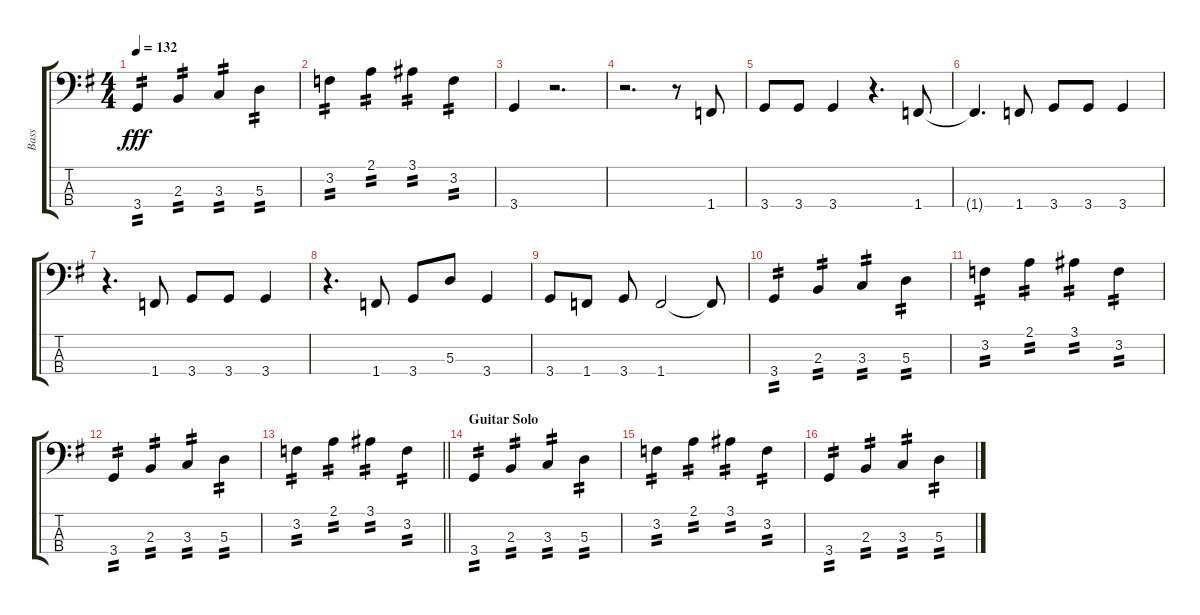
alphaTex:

\track ("Bass" "Bass") {instrument electricbassfinger}
\staff {score tabs}
\tuning (G2 D2 A1 E1) {hide}
\ts (4 4)
\tempo 132
\clef f4
\ks g
3.4.4{tp 2 dy fff} 2.3.4{tp 2} 3.3.4{tp 2} 5.3.4{tp 2} |
3.2.4{tp 2} 2.1.4{tp 2} 3.1.4{tp 2} 3.2.4{tp 2} |
3.4.4 r.2{d} |
r.2{d} r.8 1.4.8 |
3.4.8 3.4.8 3.4.4 r.4{d} 1.4.8 |
1.4{t}.4{d} 1.4.8 3.4.8 3.4.8 3.4.4 |
r.4{d} 1.4.8 3.4.8 3.4.8 3.4.4 |
r.4{d} 1.4.8 3.4.8 5.3.8 3.4.4 |
3.4.8 1.4.8 3.4.8 1.4.2 1.4{t}.8 |
3.4.4{tp 2} 2.3.4{tp 2} 3.3.4{tp 2} 5.3.4{tp 2} |
3.2.4{tp 2} 2.1.4{tp 2} 3.1.4{tp 2} 3.2.4{tp 2} |
3.4.4{tp 2} 2.3.4{tp 2} 3.3.4{tp 2} 5.3.4{tp 2} |
\barLineRight lightlight
3.2.4{tp 2} 2.1.4{tp 2} 3.1.4{tp 2} 3.2.4{tp 2} |
\section ("" "Guitar Solo")
3.4.4{tp 2} 2.3.4{tp 2} 3.3.4{tp 2} 5.3.4{tp 2} |
3.2.4{tp 2} 2.1.4{tp 2} 3.1.4{tp 2} 3.2.4{tp 2} |
3.4.4{tp 2} 2.3.4{tp 2} 3.3.4{tp 2} 5.3.4{tp 2}
